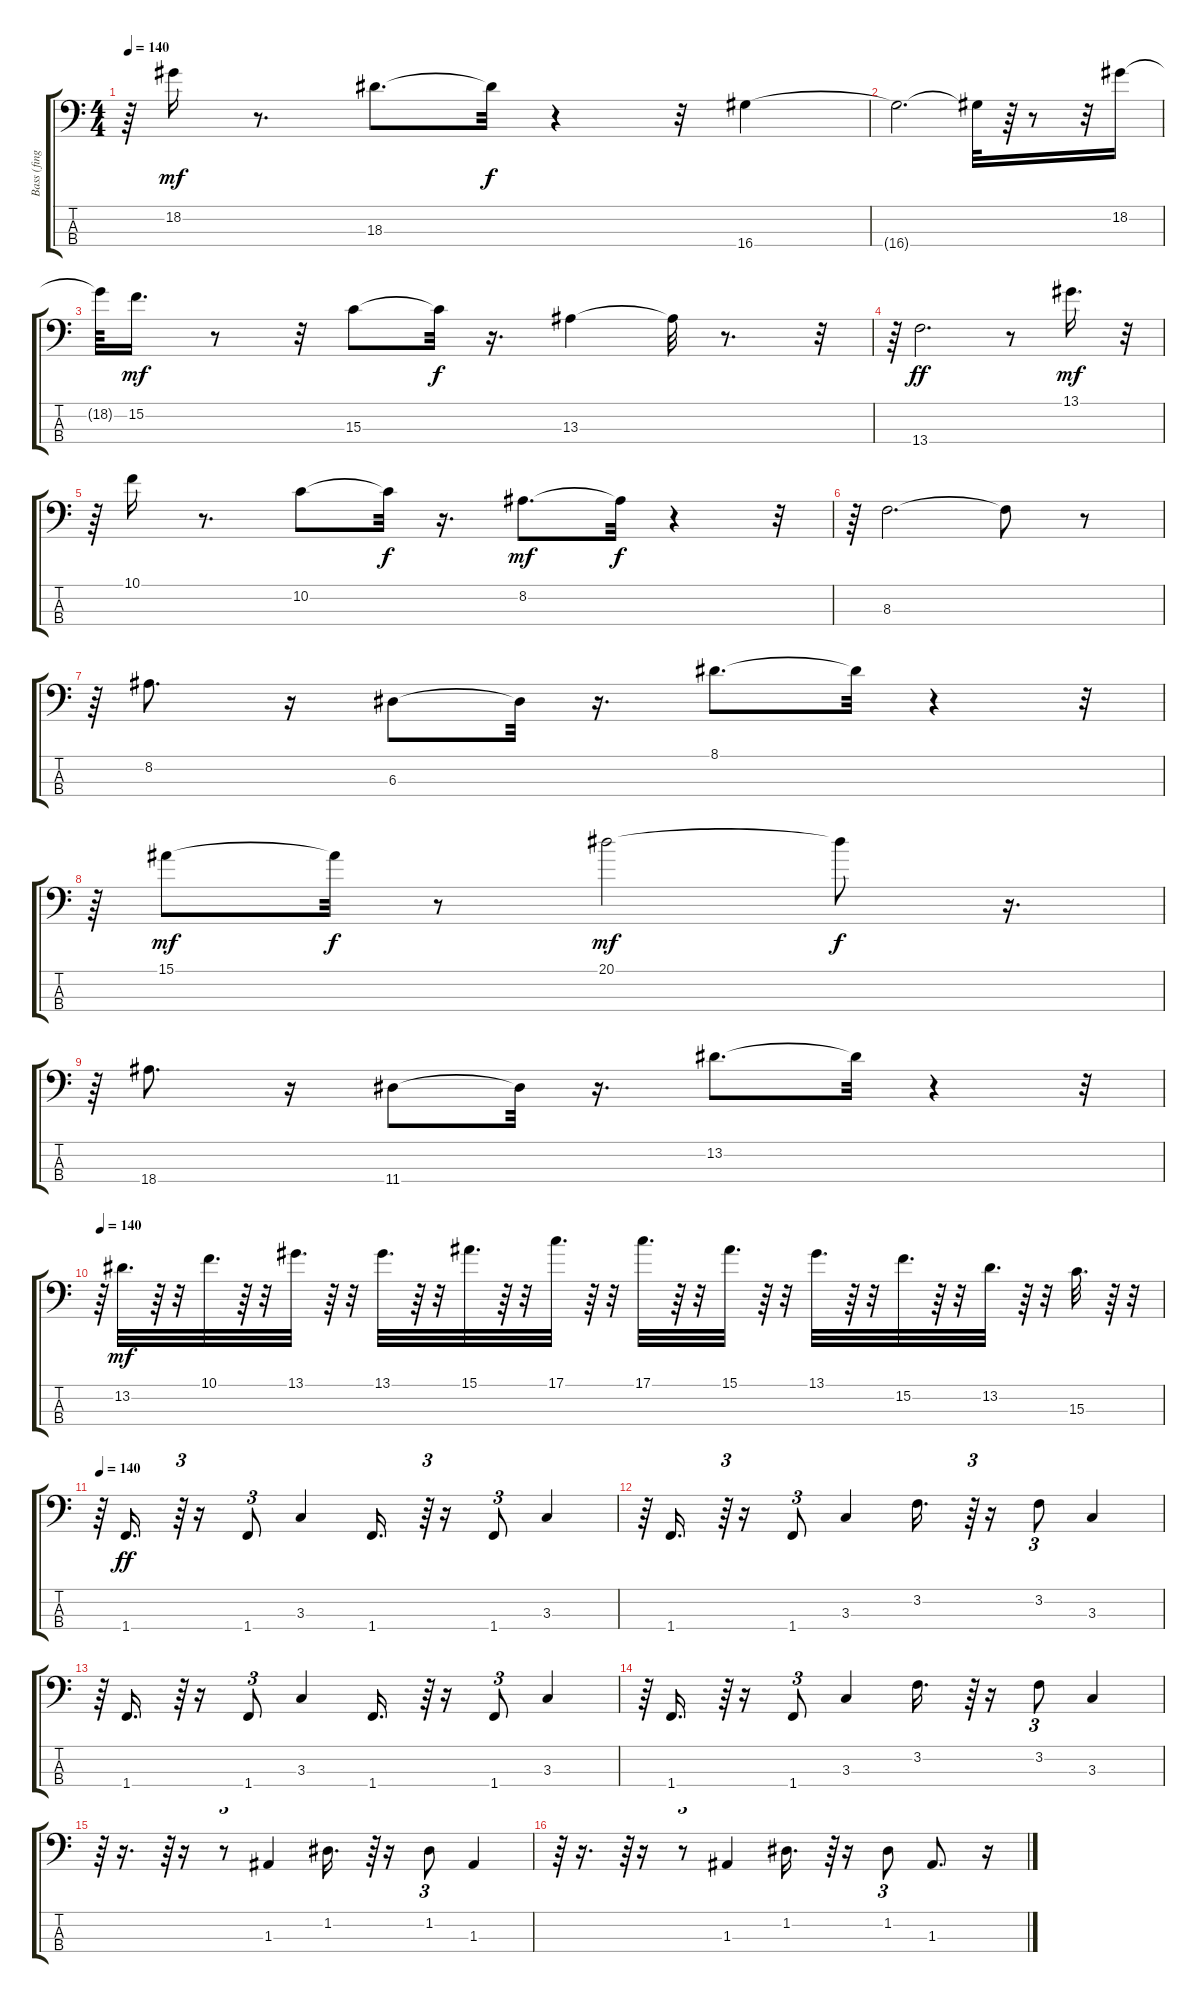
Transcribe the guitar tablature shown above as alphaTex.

\track ("Bass (finger)" "Bass (fing") {instrument electricbassfinger}
\staff {score tabs}
\tuning (G2 D2 A1 E1) {hide}
\ts (4 4)
\tempo 140
\clef f4
\ks c
r.64{dy mf} 18.2.16 r.8{d} 18.3.8{d} 18.3{t}.32{dy f} r.4 r.32 16.4.4 |
16.4{t}.2{d} 16.4{t}.32 r.64 r.8 r.32 18.2.16 |
18.2{t}.64 15.2.16{d dy mf} r.8 r.32 15.3.8 15.3{t}.32{dy f} r.16{d} 13.3.4 13.3{t}.32 r.8{d} r.32 |
r.64 13.4.2{d dy ff} r.8 13.1.16{d dy mf} r.32 |
r.64 10.1.16 r.8{d} 10.2.8 10.2{t}.32{dy f} r.16{d} 8.2.8{d dy mf} 8.2{t}.32{dy f} r.4 r.32 |
r.64 8.3.2{d} 8.3{t}.8 r.8 |
r.64 8.2.8{d} r.16 6.3.8 6.3{t}.32 r.16{d} 8.1.8{d} 8.1{t}.32 r.4 r.32 |
r.64 15.1.8{dy mf} 15.1{t}.32{dy f} r.8 20.1.2{dy mf} 20.1{t}.8{dy f} r.16{d} |
r.64 18.4.8{d} r.16 11.4.8 11.4{t}.32 r.16{d} 13.2.8{d} 13.2{t}.32 r.4 r.32 |
\tempo 140
r.64 13.2.32{d dy mf} r.64 r.32 10.1.32{d} r.64 r.32 13.1.32{d} r.64 r.32 13.1.32{d} r.64 r.32 15.1.32{d} r.64 r.32 17.1.32{d} r.64 r.32 17.1.32{d} r.64 r.32 15.1.32{d} r.64 r.32 13.1.32{d} r.64 r.32 15.2.32{d} r.64 r.32 13.2.32{d} r.64 r.32 15.3.32{d} r.64 r.32 |
\tempo 140
r.64 1.4.16{d dy ff instrument electricbassfinger} r.64{tu (3 2)} r.16 1.4.8{tu (3 2)} 3.3.4 1.4.16{d} r.64{tu (3 2)} r.16 1.4.8{tu (3 2)} 3.3.4 |
r.64 1.4.16{d} r.64{tu (3 2)} r.16 1.4.8{tu (3 2)} 3.3.4 3.2.16{d} r.64{tu (3 2)} r.16 3.2.8{tu (3 2)} 3.3.4 |
r.64 1.4.16{d} r.64{tu (3 2)} r.16 1.4.8{tu (3 2)} 3.3.4 1.4.16{d} r.64{tu (3 2)} r.16 1.4.8{tu (3 2)} 3.3.4 |
r.64 1.4.16{d} r.64{tu (3 2)} r.16 1.4.8{tu (3 2)} 3.3.4 3.2.16{d} r.64{tu (3 2)} r.16 3.2.8{tu (3 2)} 3.3.4 |
r.64 r.16{d} r.64{tu (3 2)} r.16 r.8{tu (3 2)} 1.3.4 1.2.16{d} r.64{tu (3 2)} r.16 1.2.8{tu (3 2)} 1.3.4 |
r.64 r.16{d} r.64{tu (3 2)} r.16 r.8{tu (3 2)} 1.3.4 1.2.16{d} r.64{tu (3 2)} r.16 1.2.8{tu (3 2)} 1.3.8{d} r.16
